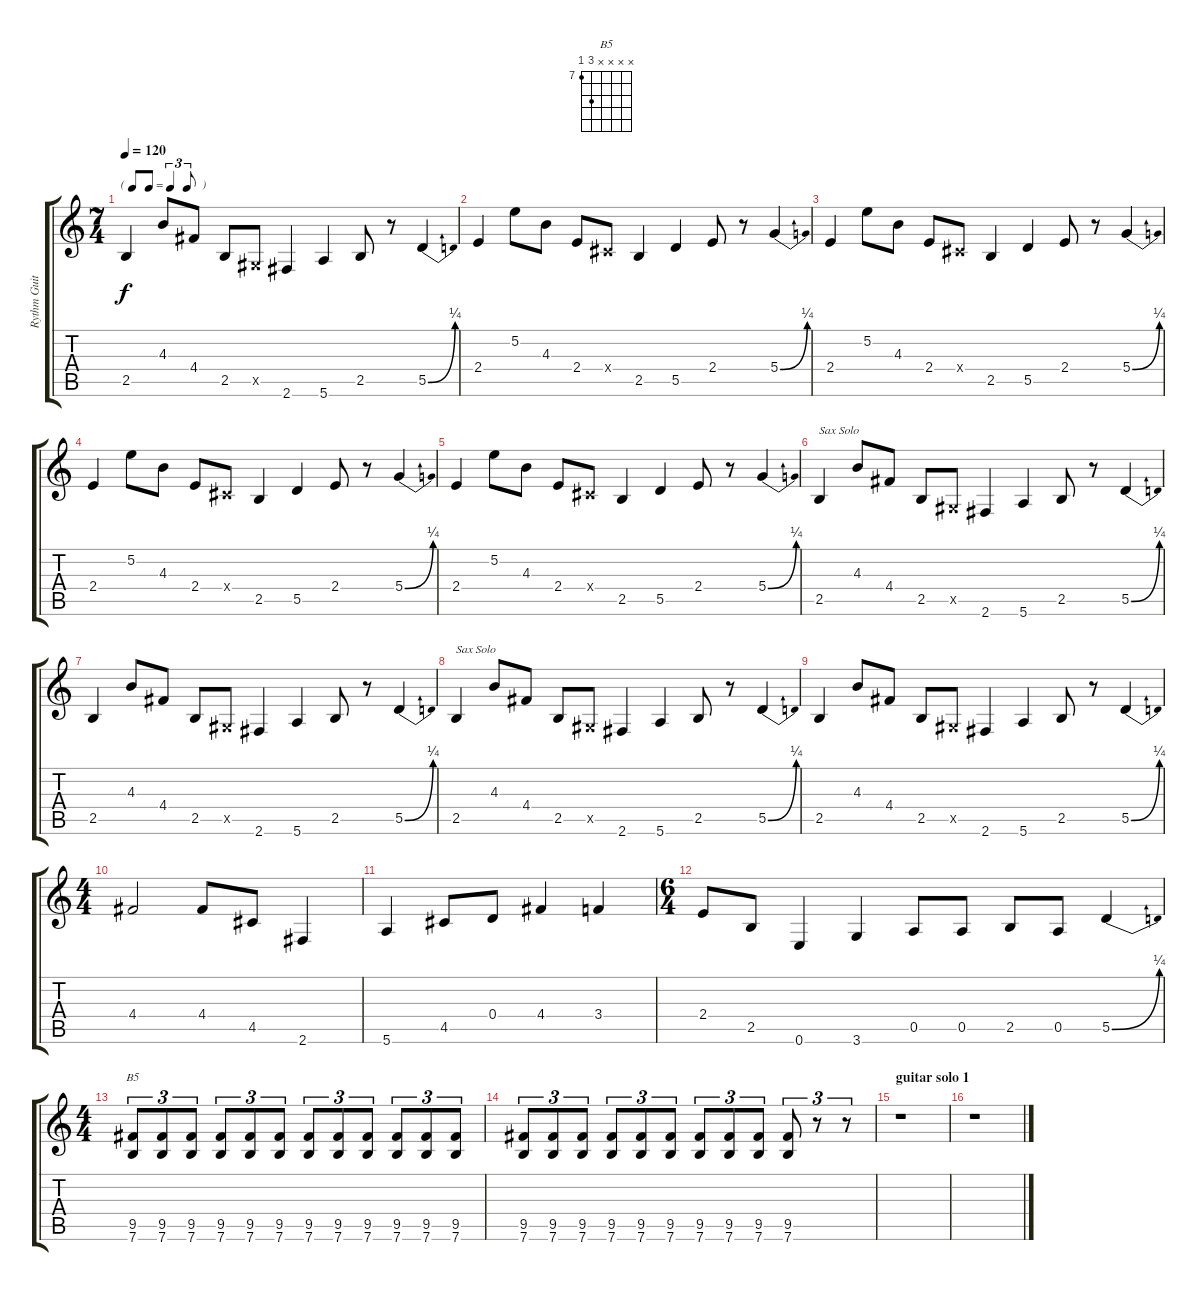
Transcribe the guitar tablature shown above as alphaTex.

\track ("Rythm Guitar (Gilmour)" "Rythm Guit") {instrument electricguitarclean}
\staff {score tabs}
\tuning (E4 B3 G3 D3 A2 E2) {hide}
\chord ("B5" x x x x 9 7) {firstfret 7}
\ts (7 4)
\tf triplet8th
\tempo 120
\clef g2
\ks c
2.5.4{dy f} 4.3.8 4.4.8 2.5.8 -1.5{x}.8 2.6.4 5.6.4 2.5.8 r.8 5.5{be (bend 0 0 60 1)}.4 |
2.4.4 5.2.8 4.3.8 2.4.8 -1.4{x}.8 2.5.4 5.5.4 2.4.8 r.8 5.4{be (bend 0 0 60 1)}.4 |
2.4.4 5.2.8 4.3.8 2.4.8 -1.4{x}.8 2.5.4 5.5.4 2.4.8 r.8 5.4{be (bend 0 0 60 1)}.4 |
2.4.4 5.2.8 4.3.8 2.4.8 -1.4{x}.8 2.5.4 5.5.4 2.4.8 r.8 5.4{be (bend 0 0 60 1)}.4 |
2.4.4 5.2.8 4.3.8 2.4.8 -1.4{x}.8 2.5.4 5.5.4 2.4.8 r.8 5.4{be (bend 0 0 60 1)}.4 |
2.5.4{txt "Sax Solo"} 4.3.8 4.4.8 2.5.8 -1.5{x}.8 2.6.4 5.6.4 2.5.8 r.8 5.5{be (bend 0 0 60 1)}.4 |
2.5.4 4.3.8 4.4.8 2.5.8 -1.5{x}.8 2.6.4 5.6.4 2.5.8 r.8 5.5{be (bend 0 0 60 1)}.4 |
2.5.4{txt "Sax Solo"} 4.3.8 4.4.8 2.5.8 -1.5{x}.8 2.6.4 5.6.4 2.5.8 r.8 5.5{be (bend 0 0 60 1)}.4 |
2.5.4 4.3.8 4.4.8 2.5.8 -1.5{x}.8 2.6.4 5.6.4 2.5.8 r.8 5.5{be (bend 0 0 60 1)}.4 |
\ts (4 4)
4.4.2 4.4.8 4.5.8 2.6.4 |
5.6.4 4.5.8 0.4.8 4.4.4 3.4.4 |
\ts (6 4)
2.4.8 2.5.8 0.6.4 3.6.4 0.5.8 0.5.8 2.5.8 0.5.8 5.5{be (bend 0 0 60 1)}.4 |
\ts (4 4)
(9.5 7.6).8{tu (3 2) ch "B5"} (9.5 7.6).8{tu (3 2)} (9.5 7.6).8{tu (3 2)} (9.5 7.6).8{tu (3 2)} (9.5 7.6).8{tu (3 2)} (9.5 7.6).8{tu (3 2)} (9.5 7.6).8{tu (3 2)} (9.5 7.6).8{tu (3 2)} (9.5 7.6).8{tu (3 2)} (9.5 7.6).8{tu (3 2)} (9.5 7.6).8{tu (3 2)} (9.5 7.6).8{tu (3 2)} |
(9.5 7.6).8{tu (3 2)} (9.5 7.6).8{tu (3 2)} (9.5 7.6).8{tu (3 2)} (9.5 7.6).8{tu (3 2)} (9.5 7.6).8{tu (3 2)} (9.5 7.6).8{tu (3 2)} (9.5 7.6).8{tu (3 2)} (9.5 7.6).8{tu (3 2)} (9.5 7.6).8{tu (3 2)} (9.5 7.6).8{tu (3 2)} r.8{tu (3 2)} r.8{tu (3 2)} |
\section ("" "guitar solo 1")
r.1 |
r.1
